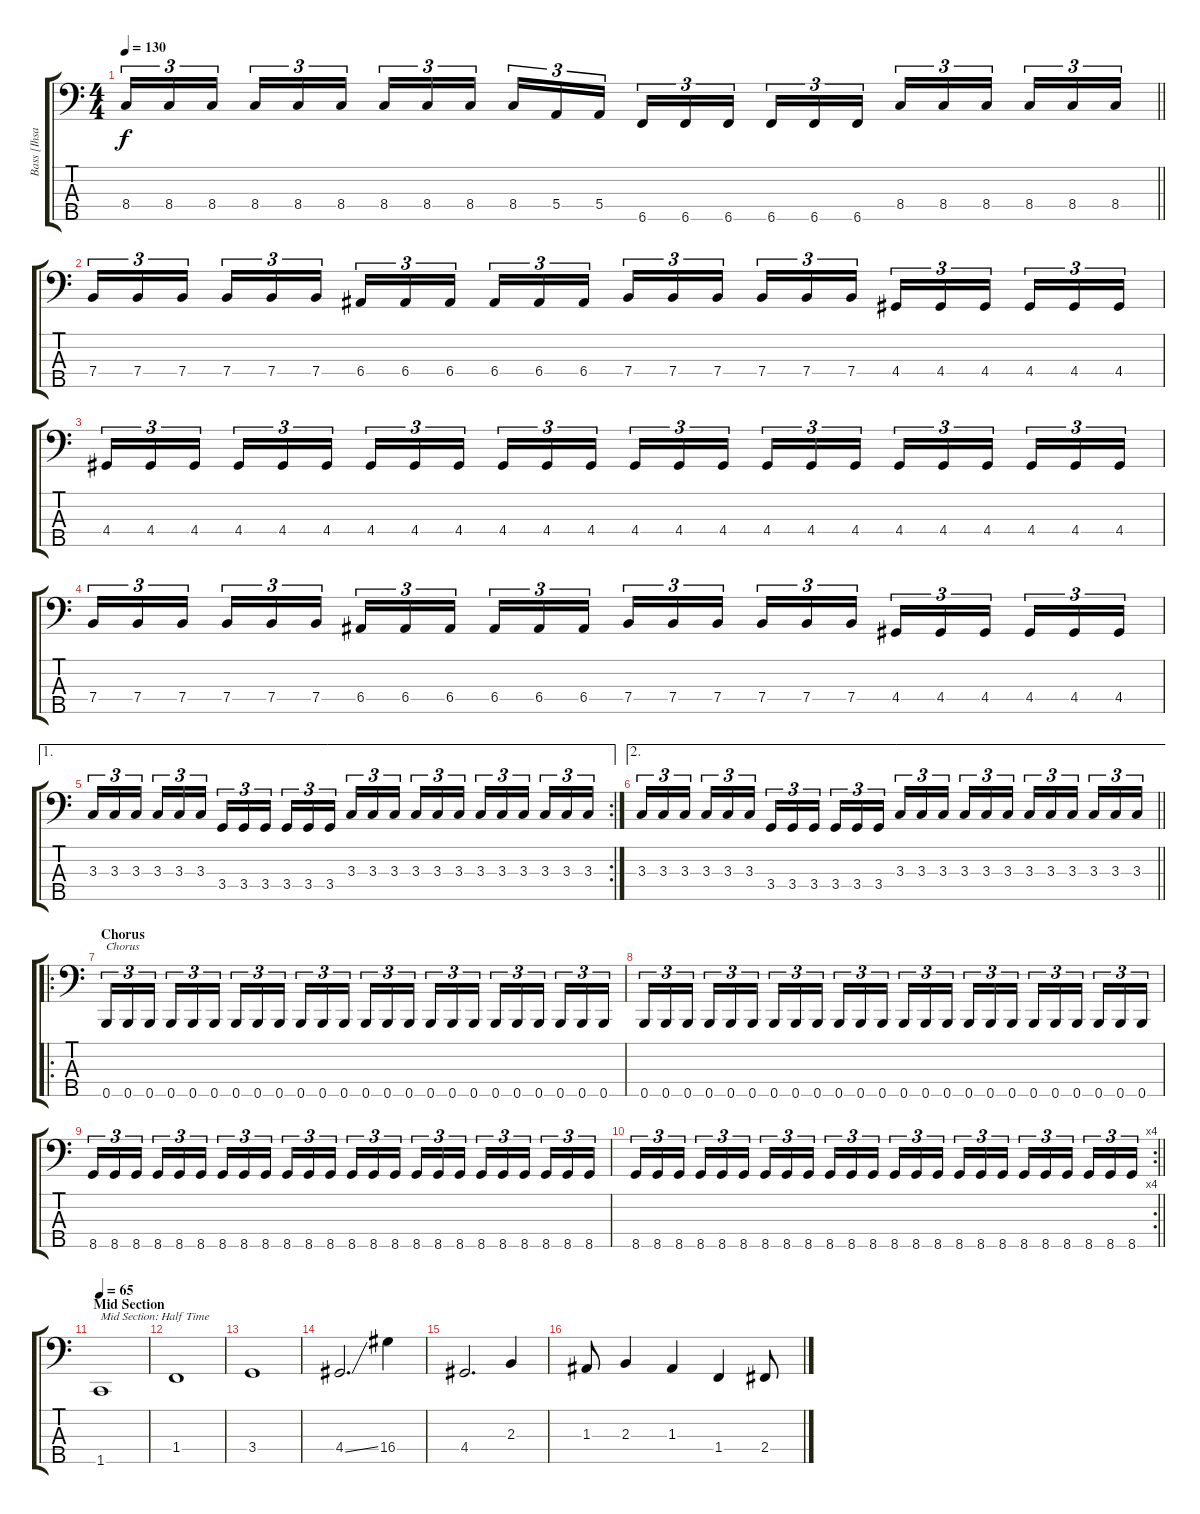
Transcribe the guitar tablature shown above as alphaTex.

\track ("Bass [Ihsahn]" "Bass [Ihsa") {instrument electricbasspick}
\staff {score tabs}
\tuning (G2 D2 A1 E1 B0) {hide}
\ts (4 4)
\tempo 130
\clef f4
\barLineRight lightlight
\ks c
8.4.16{tu (3 2) dy f} 8.4.16{tu (3 2)} 8.4.16{tu (3 2) beam splitsecondary} 8.4.16{tu (3 2)} 8.4.16{tu (3 2)} 8.4.16{tu (3 2)} 8.4.16{tu (3 2)} 8.4.16{tu (3 2)} 8.4.16{tu (3 2) beam splitsecondary} 8.4.16{tu (3 2)} 5.4.16{tu (3 2)} 5.4.16{tu (3 2)} 6.5.16{tu (3 2)} 6.5.16{tu (3 2)} 6.5.16{tu (3 2) beam splitsecondary} 6.5.16{tu (3 2)} 6.5.16{tu (3 2)} 6.5.16{tu (3 2)} 8.4.16{tu (3 2)} 8.4.16{tu (3 2)} 8.4.16{tu (3 2) beam splitsecondary} 8.4.16{tu (3 2)} 8.4.16{tu (3 2)} 8.4.16{tu (3 2)} |
7.4.16{tu (3 2)} 7.4.16{tu (3 2)} 7.4.16{tu (3 2) beam splitsecondary} 7.4.16{tu (3 2)} 7.4.16{tu (3 2)} 7.4.16{tu (3 2)} 6.4.16{tu (3 2)} 6.4.16{tu (3 2)} 6.4.16{tu (3 2) beam splitsecondary} 6.4.16{tu (3 2)} 6.4.16{tu (3 2)} 6.4.16{tu (3 2)} 7.4.16{tu (3 2)} 7.4.16{tu (3 2)} 7.4.16{tu (3 2) beam splitsecondary} 7.4.16{tu (3 2)} 7.4.16{tu (3 2)} 7.4.16{tu (3 2)} 4.4.16{tu (3 2)} 4.4.16{tu (3 2)} 4.4.16{tu (3 2) beam splitsecondary} 4.4.16{tu (3 2)} 4.4.16{tu (3 2)} 4.4.16{tu (3 2)} |
4.4.16{tu (3 2)} 4.4.16{tu (3 2)} 4.4.16{tu (3 2) beam splitsecondary} 4.4.16{tu (3 2)} 4.4.16{tu (3 2)} 4.4.16{tu (3 2)} 4.4.16{tu (3 2)} 4.4.16{tu (3 2)} 4.4.16{tu (3 2) beam splitsecondary} 4.4.16{tu (3 2)} 4.4.16{tu (3 2)} 4.4.16{tu (3 2)} 4.4.16{tu (3 2)} 4.4.16{tu (3 2)} 4.4.16{tu (3 2) beam splitsecondary} 4.4.16{tu (3 2)} 4.4.16{tu (3 2)} 4.4.16{tu (3 2)} 4.4.16{tu (3 2)} 4.4.16{tu (3 2)} 4.4.16{tu (3 2) beam splitsecondary} 4.4.16{tu (3 2)} 4.4.16{tu (3 2)} 4.4.16{tu (3 2)} |
7.4.16{tu (3 2)} 7.4.16{tu (3 2)} 7.4.16{tu (3 2) beam splitsecondary} 7.4.16{tu (3 2)} 7.4.16{tu (3 2)} 7.4.16{tu (3 2)} 6.4.16{tu (3 2)} 6.4.16{tu (3 2)} 6.4.16{tu (3 2) beam splitsecondary} 6.4.16{tu (3 2)} 6.4.16{tu (3 2)} 6.4.16{tu (3 2)} 7.4.16{tu (3 2)} 7.4.16{tu (3 2)} 7.4.16{tu (3 2) beam splitsecondary} 7.4.16{tu (3 2)} 7.4.16{tu (3 2)} 7.4.16{tu (3 2)} 4.4.16{tu (3 2)} 4.4.16{tu (3 2)} 4.4.16{tu (3 2) beam splitsecondary} 4.4.16{tu (3 2)} 4.4.16{tu (3 2)} 4.4.16{tu (3 2)} |
\ae 1
\rc 2
3.3.16{tu (3 2)} 3.3.16{tu (3 2)} 3.3.16{tu (3 2) beam splitsecondary} 3.3.16{tu (3 2)} 3.3.16{tu (3 2)} 3.3.16{tu (3 2)} 3.4.16{tu (3 2)} 3.4.16{tu (3 2)} 3.4.16{tu (3 2) beam splitsecondary} 3.4.16{tu (3 2)} 3.4.16{tu (3 2)} 3.4.16{tu (3 2)} 3.3.16{tu (3 2)} 3.3.16{tu (3 2)} 3.3.16{tu (3 2) beam splitsecondary} 3.3.16{tu (3 2)} 3.3.16{tu (3 2)} 3.3.16{tu (3 2)} 3.3.16{tu (3 2)} 3.3.16{tu (3 2)} 3.3.16{tu (3 2) beam splitsecondary} 3.3.16{tu (3 2)} 3.3.16{tu (3 2)} 3.3.16{tu (3 2)} |
\ae 2
\barLineRight lightlight
3.3.16{tu (3 2)} 3.3.16{tu (3 2)} 3.3.16{tu (3 2) beam splitsecondary} 3.3.16{tu (3 2)} 3.3.16{tu (3 2)} 3.3.16{tu (3 2)} 3.4.16{tu (3 2)} 3.4.16{tu (3 2)} 3.4.16{tu (3 2) beam splitsecondary} 3.4.16{tu (3 2)} 3.4.16{tu (3 2)} 3.4.16{tu (3 2)} 3.3.16{tu (3 2)} 3.3.16{tu (3 2)} 3.3.16{tu (3 2) beam splitsecondary} 3.3.16{tu (3 2)} 3.3.16{tu (3 2)} 3.3.16{tu (3 2)} 3.3.16{tu (3 2)} 3.3.16{tu (3 2)} 3.3.16{tu (3 2) beam splitsecondary} 3.3.16{tu (3 2)} 3.3.16{tu (3 2)} 3.3.16{tu (3 2)} |
\ro
\section ("" "Chorus")
0.5.16{tu (3 2) txt "Chorus"} 0.5.16{tu (3 2)} 0.5.16{tu (3 2) beam splitsecondary} 0.5.16{tu (3 2)} 0.5.16{tu (3 2)} 0.5.16{tu (3 2)} 0.5.16{tu (3 2)} 0.5.16{tu (3 2)} 0.5.16{tu (3 2) beam splitsecondary} 0.5.16{tu (3 2)} 0.5.16{tu (3 2)} 0.5.16{tu (3 2)} 0.5.16{tu (3 2)} 0.5.16{tu (3 2)} 0.5.16{tu (3 2) beam splitsecondary} 0.5.16{tu (3 2)} 0.5.16{tu (3 2)} 0.5.16{tu (3 2)} 0.5.16{tu (3 2)} 0.5.16{tu (3 2)} 0.5.16{tu (3 2) beam splitsecondary} 0.5.16{tu (3 2)} 0.5.16{tu (3 2)} 0.5.16{tu (3 2)} |
0.5.16{tu (3 2)} 0.5.16{tu (3 2)} 0.5.16{tu (3 2) beam splitsecondary} 0.5.16{tu (3 2)} 0.5.16{tu (3 2)} 0.5.16{tu (3 2)} 0.5.16{tu (3 2)} 0.5.16{tu (3 2)} 0.5.16{tu (3 2) beam splitsecondary} 0.5.16{tu (3 2)} 0.5.16{tu (3 2)} 0.5.16{tu (3 2)} 0.5.16{tu (3 2)} 0.5.16{tu (3 2)} 0.5.16{tu (3 2) beam splitsecondary} 0.5.16{tu (3 2)} 0.5.16{tu (3 2)} 0.5.16{tu (3 2)} 0.5.16{tu (3 2)} 0.5.16{tu (3 2)} 0.5.16{tu (3 2) beam splitsecondary} 0.5.16{tu (3 2)} 0.5.16{tu (3 2)} 0.5.16{tu (3 2)} |
8.5.16{tu (3 2)} 8.5.16{tu (3 2)} 8.5.16{tu (3 2) beam splitsecondary} 8.5.16{tu (3 2)} 8.5.16{tu (3 2)} 8.5.16{tu (3 2)} 8.5.16{tu (3 2)} 8.5.16{tu (3 2)} 8.5.16{tu (3 2) beam splitsecondary} 8.5.16{tu (3 2)} 8.5.16{tu (3 2)} 8.5.16{tu (3 2)} 8.5.16{tu (3 2)} 8.5.16{tu (3 2)} 8.5.16{tu (3 2) beam splitsecondary} 8.5.16{tu (3 2)} 8.5.16{tu (3 2)} 8.5.16{tu (3 2)} 8.5.16{tu (3 2)} 8.5.16{tu (3 2)} 8.5.16{tu (3 2) beam splitsecondary} 8.5.16{tu (3 2)} 8.5.16{tu (3 2)} 8.5.16{tu (3 2)} |
\rc 4
\barLineRight lightlight
8.5.16{tu (3 2)} 8.5.16{tu (3 2)} 8.5.16{tu (3 2) beam splitsecondary} 8.5.16{tu (3 2)} 8.5.16{tu (3 2)} 8.5.16{tu (3 2)} 8.5.16{tu (3 2)} 8.5.16{tu (3 2)} 8.5.16{tu (3 2) beam splitsecondary} 8.5.16{tu (3 2)} 8.5.16{tu (3 2)} 8.5.16{tu (3 2)} 8.5.16{tu (3 2)} 8.5.16{tu (3 2)} 8.5.16{tu (3 2) beam splitsecondary} 8.5.16{tu (3 2)} 8.5.16{tu (3 2)} 8.5.16{tu (3 2)} 8.5.16{tu (3 2)} 8.5.16{tu (3 2)} 8.5.16{tu (3 2) beam splitsecondary} 8.5.16{tu (3 2)} 8.5.16{tu (3 2)} 8.5.16{tu (3 2)} |
\section ("" "Mid Section")
\tempo 65
1.5.1{txt "Mid Section: Half Time"} |
1.4.1 |
3.4.1 |
4.4{ss}.2{d} 16.4.4 |
4.4.2{d} 2.3.4 |
1.3.8 2.3.4 1.3.4 1.4.4 2.4.8
